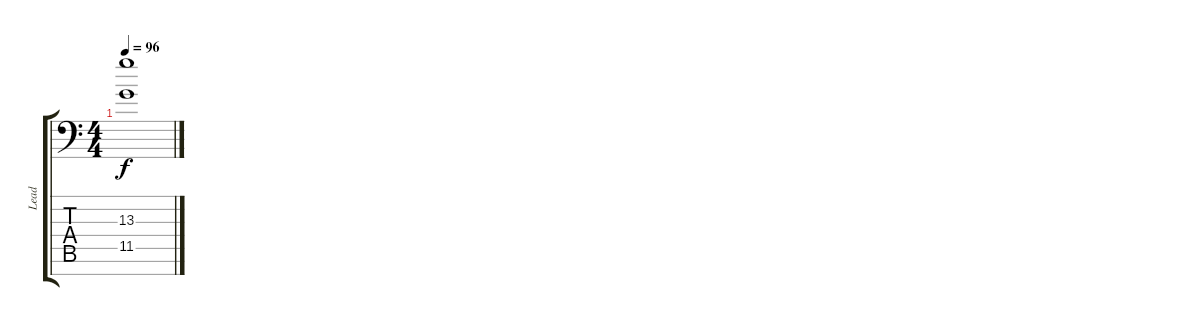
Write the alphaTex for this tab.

\track ("Lead" "Lead") {instrument electricguitarjazz}
\staff {score tabs}
\tuning (Eb4 Bb3 Gb3 Db3 Ab2 Eb2 Ab1) {hide}
\ts (4 4)
\tempo 96
\clef f4
\ks c
(13.3{t} 11.5{t}).1{dy f}
